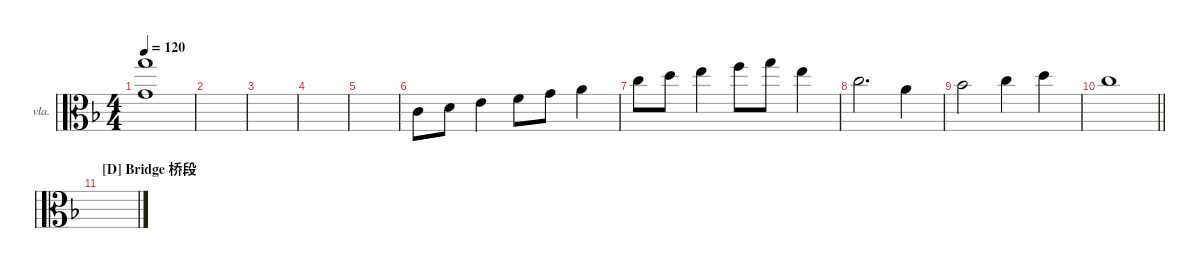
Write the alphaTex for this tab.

\defaultSystemsLayout 4
\hideDynamics
\bracketExtendMode nobrackets
\firstSystemTrackNameOrientation horizontal
\track ("Viola" "vla.") {instrument viola}
\staff {score}
\tuning (A4 D4 G3 C3)
\ts (4 4)
\tempo 120
\clef c3
\ks dminor
(10.1{acc forcenatural} 12.3{acc forcenatural}).1{dy mf} |
|
|
|
|
5.3{acc forcenatural}.8 0.2{acc forcenatural}.8 2.2{acc forcenatural}.4 3.2{acc forcenatural}.8 5.2{acc forcenatural}.8 0.1{acc forcenatural}.4 |
3.1{acc forcenatural}.8 5.1{acc forcenatural}.8 7.1{acc forcenatural}.4 8.1{acc forcenatural}.8 10.1{acc forcenatural}.8 14.2{acc forcenatural}.4 |
3.1{acc forcenatural}.2{d} 7.2{acc forcenatural}.4 |
1.1{acc b}.2 3.1{acc forcenatural}.4 5.1{acc forcenatural}.4 |
\barLineRight lightlight
10.2{acc forcenatural}.1 |
\section ("D" "Bridge 桥段")
